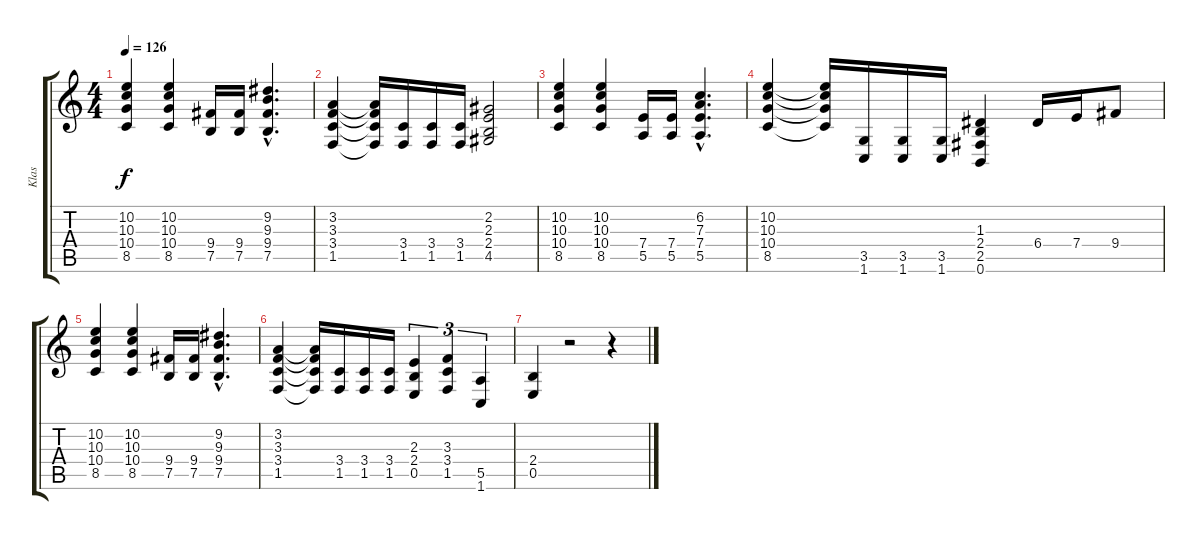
\track ("Klas" "Klas") {instrument distortionguitar}
\staff {score tabs}
\tuning (B3 Gb3 D3 A2 E2 B1) {hide}
\ts (4 4)
\tempo 126
\clef g2
\ks c
(10.2 10.3 10.4 8.5).4{dy f} (10.2 10.3 10.4 8.5).4 (9.4 7.5).16 (9.4 7.5).16 (9.2{hac} 9.3{hac} 9.4{hac} 7.5{hac}).4{d} |
(3.2 3.3 3.4 1.5).4 (3.2{t} 3.3{t} 3.4{t} 1.5{t}).16 (3.4 1.5).16 (3.4 1.5).16 (3.4 1.5).16 (2.2 2.3 2.4 4.5).2 |
(10.2 10.3 10.4 8.5).4 (10.2 10.3 10.4 8.5).4 (7.4 5.5).16 (7.4 5.5).16 (6.2{hac} 7.3{hac} 7.4{hac} 5.5{hac}).4{d} |
(10.2 10.3 10.4 8.5).4 (10.2{t} 10.3{t} 10.4{t} 8.5{t}).16 (3.5 1.6).16 (3.5 1.6).16 (3.5 1.6).16 (1.3 2.4 2.5 0.6).4 6.4.16 7.4.16 9.4.8 |
(10.2 10.3 10.4 8.5).4 (10.2 10.3 10.4 8.5).4 (9.4 7.5).16 (9.4 7.5).16 (9.2{hac} 9.3{hac} 9.4{hac} 7.5{hac}).4{d} |
(3.2 3.3 3.4 1.5).4 (3.2{t} 3.3{t} 3.4{t} 1.5{t}).16 (3.4 1.5).16 (3.4 1.5).16 (3.4 1.5).16 (2.3 2.4 0.5).4{tu (3 2)} (3.3 3.4 1.5).4{tu (3 2)} (5.5 1.6).4{tu (3 2)} |
(2.4 0.5).4 r.2 r.4
